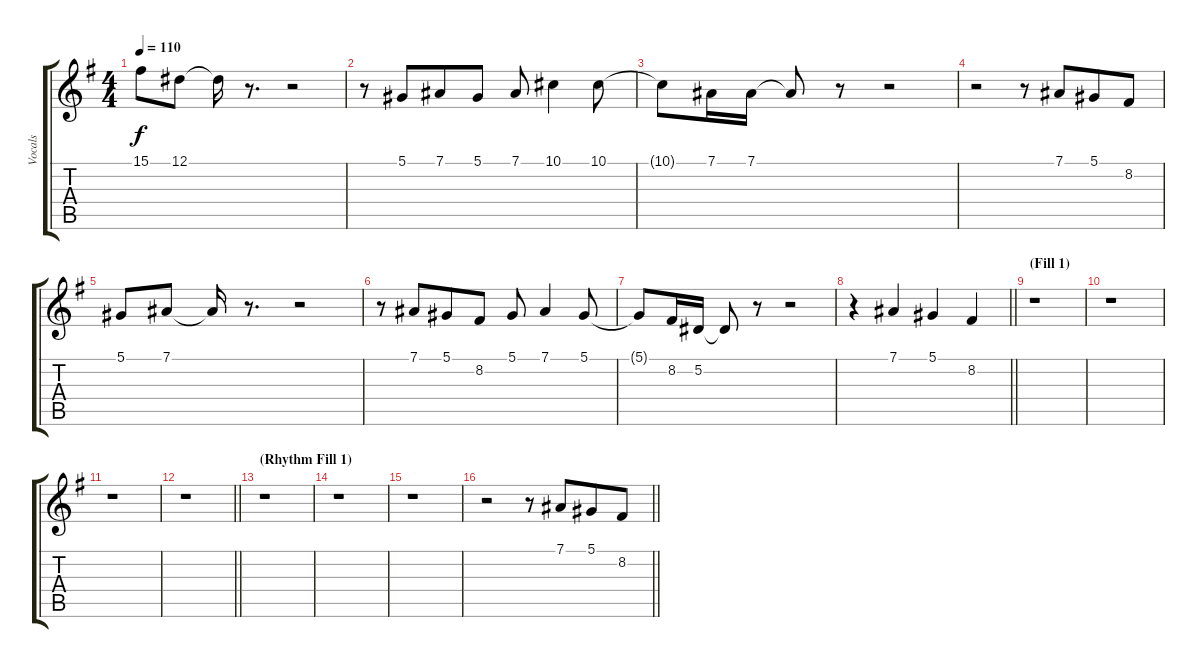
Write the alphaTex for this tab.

\track ("Vocals" "Vocals") {instrument harmonica}
\staff {score tabs}
\tuning (Eb4 Bb3 Gb3 Db3 Ab2 Eb2) {hide}
\ts (4 4)
\tempo 110
\clef g2
\ks eminor
15.1.8{dy f} 12.1.8 12.1{t}.16 r.8{d} r.2 |
r.8 5.1.8{beam merge} 7.1.8 5.1.8 7.1.8 10.1.4 10.1.8 |
10.1{t}.8 7.1.16 7.1.16 7.1{t}.8 r.8 r.2 |
r.2 r.8 7.1.8{beam merge} 5.1.8 8.2.8 |
5.1.8 7.1.8 7.1{t}.16 r.8{d} r.2 |
r.8 7.1.8{beam merge} 5.1.8 8.2.8 5.1.8 7.1.4 5.1.8 |
5.1{t}.8 8.2.16 5.2.16 5.2{t}.8 r.8 r.2 |
\barLineRight lightlight
r.4 7.1.4 5.1.4 8.2.4 |
\section ("" "(Fill 1)")
r.1 |
r.1 |
r.1 |
\barLineRight lightlight
r.1 |
\section ("" "(Rhythm Fill 1)")
r.1 |
r.1 |
r.1 |
\barLineRight lightlight
r.2 r.8 7.1.8{beam merge} 5.1.8 8.2.8
